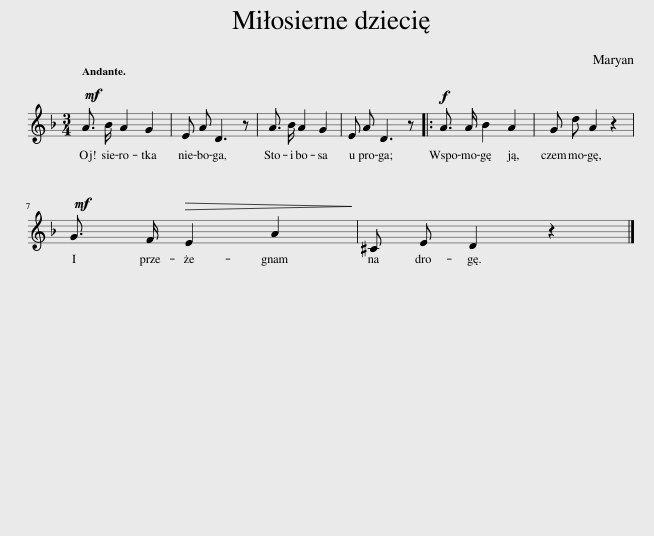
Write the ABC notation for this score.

X:1
L:1/8
M:3/4
I:linebreak $
K:F
V:1 treble
V:1
!mf! A3/2 B/ A2 G2 | E A D3 z | A3/2 B/ A2 G2 | E A D3 z |:!f! A3/2 A/ B2 A2 | %5
 G d A2 z2 |$!mf! G3/2 F/!>(! E2 A2!>)! | ^C E D2 z2 |] %8
